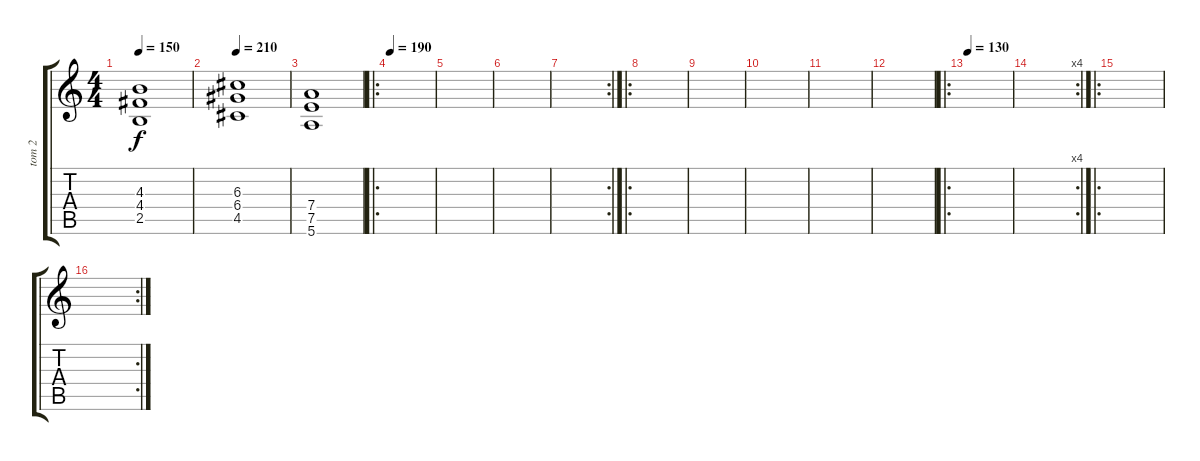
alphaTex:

\track ("tom 2" "tom 2") {instrument electricguitarclean}
\staff {score tabs}
\tuning (E4 B3 G3 D3 A2 E2) {hide}
\ts (4 4)
\tempo 150
\clef g2
\ks c
(4.3 4.4 2.5).1{dy f} |
\tempo 150
\tempo 210
(6.3 6.4 4.5).1 |
(7.4 7.5 5.6).1 |
\ro
\tempo 190
|
|
|
\rc 2
|
\ro
|
|
|
|
|
\ro
\tempo 130
|
\rc 4
|
\ro
|
\rc 2
